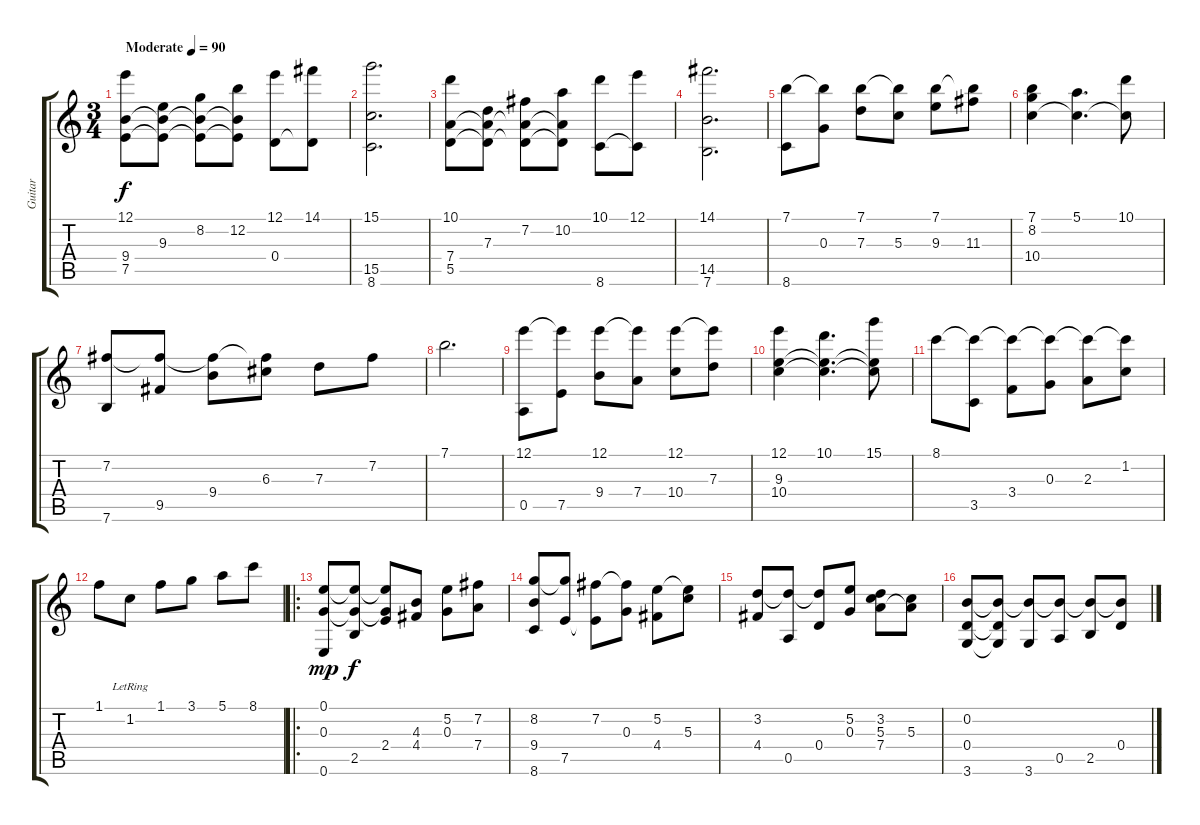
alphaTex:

\track ("Guitar" "Guitar") {instrument acousticguitarsteel}
\staff {score tabs}
\tuning (E4 B3 G3 D3 A2 E2) {hide}
\ts (3 4)
\tempo (90 "Moderate")
\clef g2
\ks c
(12.1 9.4 7.5).8{dy f instrument acousticguitarsteel} (9.3 9.4{t} 7.5{t}).8 (8.2 9.4{t} 7.5{t}).8 (12.2 9.4{t} 7.5{t}).8 (12.1 0.4).8 (14.1 0.4{t}).8 |
(15.1 15.5 8.6).2{d} |
(10.1 7.4 5.5).8 (7.3 7.4{t} 5.5{t}).8 (7.2 7.4{t} 5.5{t}).8 (10.2 7.4{t} 5.5{t}).8 (10.1 8.6).8 (12.1 8.6{t}).8 |
(14.1 14.5 7.6).2{d} |
(7.1 8.6).8 (7.1{t} 0.3).8 (7.1 7.3).8 (7.1{t} 5.3).8 (7.1 9.3).8 (7.1{t} 11.3).8 |
(7.1 8.2 10.4).4 (5.1 10.4{t}).4{d} (10.1 10.4{t}).8 |
(7.2 7.6).8 (7.2{t} 9.5).8 (7.2{t} 9.4).8 (7.2{t} 6.3).8 7.3.8 7.2.8 |
7.1.2{d} |
(12.1 0.5).8 (12.1{t} 7.5).8 (12.1 9.4).8 (12.1{t} 7.4).8 (12.1 10.4).8 (12.1{t} 7.3).8 |
(12.1 9.3 10.4).4 (10.1 9.3{t} 10.4{t}).4{d} (15.1 9.3{t} 10.4{t}).8 |
8.1.8 (8.1{t} 3.5).8 (8.1{t} 3.4).8 (8.1{t} 0.3).8 (8.1{t} 2.3).8 (8.1{t} 1.2).8 |
1.1.8 1.2{lr}.8 1.1.8 3.1.8 5.1.8 8.1.8 |
\ro
(0.1 0.3 0.6).8{dy mp} (0.1{t} 0.3{t} 2.5).8{dy f} (0.1{t} 0.3{t} 2.4).8 (4.3 4.4).8 (5.2 0.3).8 (7.2 7.4).8 |
(8.2 9.4 8.6).8 (8.2{t} 7.5).8 (7.2 7.5{t}).8 (7.2{t} 0.3).8 (5.2 4.4).8 (5.2{t} 5.3).8 |
(3.2 4.4).8 (3.2{t} 0.5).8 (3.2{t} 0.4).8 (5.2 0.3).8 (3.2 5.3 7.4).8 (5.3 7.4{t}).8 |
(0.2 0.4 3.6).8 (0.2{t} 0.4{t} 3.6{t}).8 (0.2{t} 3.6).8 (0.2{t} 0.5).8 (0.2{t} 2.5).8 (0.2{t} 0.4).8
